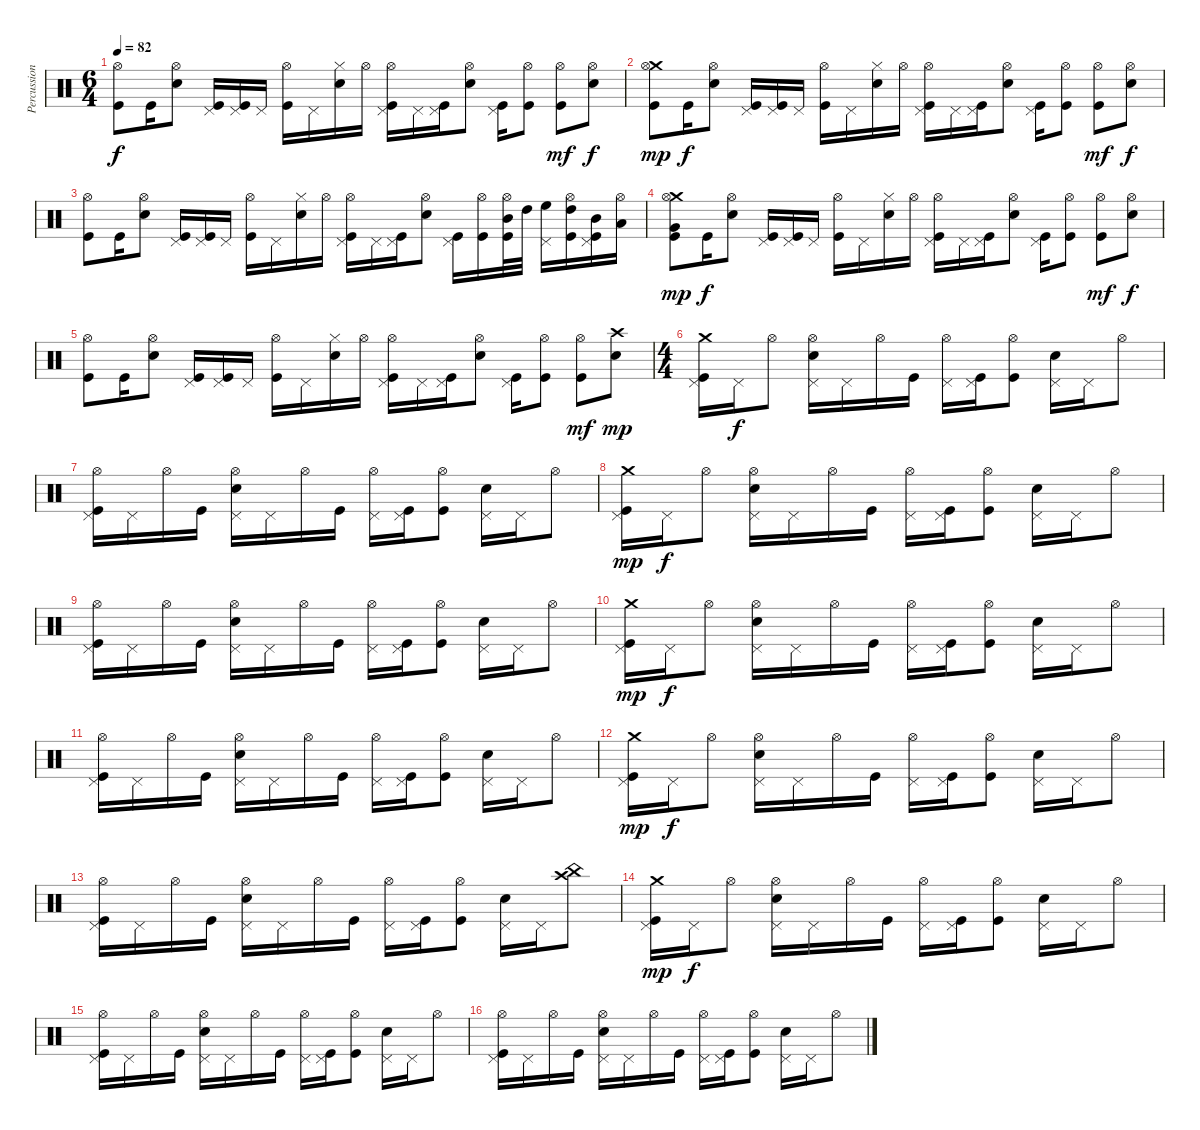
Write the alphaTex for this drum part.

\track ("Percussions" "Percussion") {instrument percussion}
\staff {score}
\articulation defaults
\ts (6 4)
\tempo 82
\clef neutral
\ks c
("Hi-Hat (open)" "Kick (hit)").8{dy f} "Kick (hit)".16 ("Hi-Hat (open)" "Electric Snare (hit)").8 ("Pedal Hi-Hat (hit)" "Kick (hit)").16 ("Pedal Hi-Hat (hit)" "Kick (hit)").16 "Pedal Hi-Hat (hit)".16 ("Hi-Hat (open)" "Kick (hit)").16 "Pedal Hi-Hat (hit)".16 ("Hi-Hat (closed)" "Electric Snare (hit)").16 "Hi-Hat (open)".16 ("Hi-Hat (open)" "Pedal Hi-Hat (hit)" "Kick (hit)").16 "Pedal Hi-Hat (hit)".16 ("Pedal Hi-Hat (hit)" "Kick (hit)").16 ("Hi-Hat (open)" "Electric Snare (hit)").8 ("Pedal Hi-Hat (hit)" "Kick (hit)").16 ("Hi-Hat (open)" "Kick (hit)").8 ("Hi-Hat (open)" "Kick (hit)").8{dy mf} ("Hi-Hat (open)" "Electric Snare (hit)").8{dy f} |
("Crash medium (hit)" "Hi-Hat (open)" "Kick (hit)").8{dy mp} "Kick (hit)".16{dy f} ("Hi-Hat (open)" "Electric Snare (hit)").8 ("Pedal Hi-Hat (hit)" "Kick (hit)").16 ("Pedal Hi-Hat (hit)" "Kick (hit)").16 "Pedal Hi-Hat (hit)".16 ("Hi-Hat (open)" "Kick (hit)").16 "Pedal Hi-Hat (hit)".16 ("Hi-Hat (closed)" "Electric Snare (hit)").16 "Hi-Hat (open)".16 ("Hi-Hat (open)" "Pedal Hi-Hat (hit)" "Kick (hit)").16 "Pedal Hi-Hat (hit)".16 ("Pedal Hi-Hat (hit)" "Kick (hit)").16 ("Hi-Hat (open)" "Electric Snare (hit)").8 ("Pedal Hi-Hat (hit)" "Kick (hit)").16 ("Hi-Hat (open)" "Kick (hit)").8 ("Hi-Hat (open)" "Kick (hit)").8{dy mf} ("Hi-Hat (open)" "Electric Snare (hit)").8{dy f} |
("Hi-Hat (open)" "Kick (hit)").8 "Kick (hit)".16 ("Hi-Hat (open)" "Electric Snare (hit)").8 ("Pedal Hi-Hat (hit)" "Kick (hit)").16 ("Pedal Hi-Hat (hit)" "Kick (hit)").16 "Pedal Hi-Hat (hit)".16 ("Hi-Hat (open)" "Kick (hit)").16 "Pedal Hi-Hat (hit)".16 ("Hi-Hat (closed)" "Electric Snare (hit)").16 "Hi-Hat (open)".16 ("Hi-Hat (open)" "Pedal Hi-Hat (hit)" "Kick (hit)").16 "Pedal Hi-Hat (hit)".16 ("Pedal Hi-Hat (hit)" "Kick (hit)").16 ("Hi-Hat (open)" "Electric Snare (hit)").8 ("Pedal Hi-Hat (hit)" "Kick (hit)").16 ("Hi-Hat (open)" "Kick (hit)").16 ("Hi-Hat (open)" "Mid Tom (hit)" "Kick (hit)").32 "High Tom (hit)".32 ("Pedal Hi-Hat (hit)" "High Floor Tom (hit)").16 ("Hi-Hat (open)" "High Tom (hit)" "Kick (hit)").16 ("Pedal Hi-Hat (hit)" "Mid Tom (hit)" "Kick (hit)").16 ("Hi-Hat (open)" "Low Tom (hit)").16 |
("Crash medium (hit)" "Hi-Hat (open)" "Very Low Tom (hit)" "Kick (hit)").8{dy mp} "Kick (hit)".16{dy f} ("Hi-Hat (open)" "Electric Snare (hit)").8 ("Pedal Hi-Hat (hit)" "Kick (hit)").16 ("Pedal Hi-Hat (hit)" "Kick (hit)").16 "Pedal Hi-Hat (hit)".16 ("Hi-Hat (open)" "Kick (hit)").16 "Pedal Hi-Hat (hit)".16 ("Hi-Hat (closed)" "Electric Snare (hit)").16 "Hi-Hat (open)".16 ("Hi-Hat (open)" "Pedal Hi-Hat (hit)" "Kick (hit)").16 "Pedal Hi-Hat (hit)".16 ("Pedal Hi-Hat (hit)" "Kick (hit)").16 ("Hi-Hat (open)" "Electric Snare (hit)").8 ("Pedal Hi-Hat (hit)" "Kick (hit)").16 ("Hi-Hat (open)" "Kick (hit)").8 ("Hi-Hat (open)" "Kick (hit)").8{dy mf} ("Hi-Hat (open)" "Electric Snare (hit)").8{dy f} |
("Hi-Hat (open)" "Kick (hit)").8 "Kick (hit)".16 ("Hi-Hat (open)" "Electric Snare (hit)").8 ("Pedal Hi-Hat (hit)" "Kick (hit)").16 ("Pedal Hi-Hat (hit)" "Kick (hit)").16 "Pedal Hi-Hat (hit)".16 ("Hi-Hat (open)" "Kick (hit)").16 "Pedal Hi-Hat (hit)".16 ("Hi-Hat (closed)" "Electric Snare (hit)").16 "Hi-Hat (open)".16 ("Hi-Hat (open)" "Pedal Hi-Hat (hit)" "Kick (hit)").16 "Pedal Hi-Hat (hit)".16 ("Pedal Hi-Hat (hit)" "Kick (hit)").16 ("Hi-Hat (open)" "Electric Snare (hit)").8 ("Pedal Hi-Hat (hit)" "Kick (hit)").16 ("Hi-Hat (open)" "Kick (hit)").8 ("Hi-Hat (open)" "Kick (hit)").8{dy mf} ("Crash high (hit)" "Electric Snare (hit)").8{dy mp} |
\ts (4 4)
("Crash medium (hit)" "Pedal Hi-Hat (hit)" "Kick (hit)").16 "Pedal Hi-Hat (hit)".16{dy f} "Hi-Hat (open)".8 ("Hi-Hat (open)" "Pedal Hi-Hat (hit)" "Electric Snare (hit)").16 "Pedal Hi-Hat (hit)".16 "Hi-Hat (open)".16 "Kick (hit)".16 ("Hi-Hat (open)" "Pedal Hi-Hat (hit)").16 ("Pedal Hi-Hat (hit)" "Kick (hit)").16 ("Hi-Hat (open)" "Kick (hit)").8 ("Pedal Hi-Hat (hit)" "Electric Snare (hit)").16 "Pedal Hi-Hat (hit)".16 "Hi-Hat (open)".8 |
("Hi-Hat (open)" "Pedal Hi-Hat (hit)" "Kick (hit)").16 "Pedal Hi-Hat (hit)".16 "Hi-Hat (open)".16 "Kick (hit)".16 ("Hi-Hat (open)" "Pedal Hi-Hat (hit)" "Electric Snare (hit)").16 "Pedal Hi-Hat (hit)".16 "Hi-Hat (open)".16 "Kick (hit)".16 ("Hi-Hat (open)" "Pedal Hi-Hat (hit)").16 ("Pedal Hi-Hat (hit)" "Kick (hit)").16 ("Hi-Hat (open)" "Kick (hit)").8 ("Pedal Hi-Hat (hit)" "Electric Snare (hit)").16 "Pedal Hi-Hat (hit)".16 "Hi-Hat (open)".8 |
("Crash medium (hit)" "Pedal Hi-Hat (hit)" "Kick (hit)").16{dy mp} "Pedal Hi-Hat (hit)".16{dy f} "Hi-Hat (open)".8 ("Hi-Hat (open)" "Pedal Hi-Hat (hit)" "Electric Snare (hit)").16 "Pedal Hi-Hat (hit)".16 "Hi-Hat (open)".16 "Kick (hit)".16 ("Hi-Hat (open)" "Pedal Hi-Hat (hit)").16 ("Pedal Hi-Hat (hit)" "Kick (hit)").16 ("Hi-Hat (open)" "Kick (hit)").8 ("Pedal Hi-Hat (hit)" "Electric Snare (hit)").16 "Pedal Hi-Hat (hit)".16 "Hi-Hat (open)".8 |
("Hi-Hat (open)" "Pedal Hi-Hat (hit)" "Kick (hit)").16 "Pedal Hi-Hat (hit)".16 "Hi-Hat (open)".16 "Kick (hit)".16 ("Hi-Hat (open)" "Pedal Hi-Hat (hit)" "Electric Snare (hit)").16 "Pedal Hi-Hat (hit)".16 "Hi-Hat (open)".16 "Kick (hit)".16 ("Hi-Hat (open)" "Pedal Hi-Hat (hit)").16 ("Pedal Hi-Hat (hit)" "Kick (hit)").16 ("Hi-Hat (open)" "Kick (hit)").8 ("Pedal Hi-Hat (hit)" "Electric Snare (hit)").16 "Pedal Hi-Hat (hit)".16 "Hi-Hat (open)".8 |
("Crash medium (hit)" "Pedal Hi-Hat (hit)" "Kick (hit)").16{dy mp} "Pedal Hi-Hat (hit)".16{dy f} "Hi-Hat (open)".8 ("Hi-Hat (open)" "Pedal Hi-Hat (hit)" "Electric Snare (hit)").16 "Pedal Hi-Hat (hit)".16 "Hi-Hat (open)".16 "Kick (hit)".16 ("Hi-Hat (open)" "Pedal Hi-Hat (hit)").16 ("Pedal Hi-Hat (hit)" "Kick (hit)").16 ("Hi-Hat (open)" "Kick (hit)").8 ("Pedal Hi-Hat (hit)" "Electric Snare (hit)").16 "Pedal Hi-Hat (hit)".16 "Hi-Hat (open)".8 |
("Hi-Hat (open)" "Pedal Hi-Hat (hit)" "Kick (hit)").16 "Pedal Hi-Hat (hit)".16 "Hi-Hat (open)".16 "Kick (hit)".16 ("Hi-Hat (open)" "Pedal Hi-Hat (hit)" "Electric Snare (hit)").16 "Pedal Hi-Hat (hit)".16 "Hi-Hat (open)".16 "Kick (hit)".16 ("Hi-Hat (open)" "Pedal Hi-Hat (hit)").16 ("Pedal Hi-Hat (hit)" "Kick (hit)").16 ("Hi-Hat (open)" "Kick (hit)").8 ("Pedal Hi-Hat (hit)" "Electric Snare (hit)").16 "Pedal Hi-Hat (hit)".16 "Hi-Hat (open)".8 |
("Crash medium (hit)" "Pedal Hi-Hat (hit)" "Kick (hit)").16{dy mp} "Pedal Hi-Hat (hit)".16{dy f} "Hi-Hat (open)".8 ("Hi-Hat (open)" "Pedal Hi-Hat (hit)" "Electric Snare (hit)").16 "Pedal Hi-Hat (hit)".16 "Hi-Hat (open)".16 "Kick (hit)".16 ("Hi-Hat (open)" "Pedal Hi-Hat (hit)").16 ("Pedal Hi-Hat (hit)" "Kick (hit)").16 ("Hi-Hat (open)" "Kick (hit)").8 ("Pedal Hi-Hat (hit)" "Electric Snare (hit)").16 "Pedal Hi-Hat (hit)".16 "Hi-Hat (open)".8 |
("Hi-Hat (open)" "Pedal Hi-Hat (hit)" "Kick (hit)").16 "Pedal Hi-Hat (hit)".16 "Hi-Hat (open)".16 "Kick (hit)".16 ("Hi-Hat (open)" "Pedal Hi-Hat (hit)" "Electric Snare (hit)").16 "Pedal Hi-Hat (hit)".16 "Hi-Hat (open)".16 "Kick (hit)".16 ("Hi-Hat (open)" "Pedal Hi-Hat (hit)").16 ("Pedal Hi-Hat (hit)" "Kick (hit)").16 ("Hi-Hat (open)" "Kick (hit)").8 ("Pedal Hi-Hat (hit)" "Electric Snare (hit)").16 "Pedal Hi-Hat (hit)".16 ("China (hit)" "Crash high (hit)").8 |
("Crash medium (hit)" "Pedal Hi-Hat (hit)" "Kick (hit)").16{dy mp} "Pedal Hi-Hat (hit)".16{dy f} "Hi-Hat (open)".8 ("Hi-Hat (open)" "Pedal Hi-Hat (hit)" "Electric Snare (hit)").16 "Pedal Hi-Hat (hit)".16 "Hi-Hat (open)".16 "Kick (hit)".16 ("Hi-Hat (open)" "Pedal Hi-Hat (hit)").16 ("Pedal Hi-Hat (hit)" "Kick (hit)").16 ("Hi-Hat (open)" "Kick (hit)").8 ("Pedal Hi-Hat (hit)" "Electric Snare (hit)").16 "Pedal Hi-Hat (hit)".16 "Hi-Hat (open)".8 |
("Hi-Hat (open)" "Pedal Hi-Hat (hit)" "Kick (hit)").16 "Pedal Hi-Hat (hit)".16 "Hi-Hat (open)".16 "Kick (hit)".16 ("Hi-Hat (open)" "Pedal Hi-Hat (hit)" "Electric Snare (hit)").16 "Pedal Hi-Hat (hit)".16 "Hi-Hat (open)".16 "Kick (hit)".16 ("Hi-Hat (open)" "Pedal Hi-Hat (hit)").16 ("Pedal Hi-Hat (hit)" "Kick (hit)").16 ("Hi-Hat (open)" "Kick (hit)").8 ("Pedal Hi-Hat (hit)" "Electric Snare (hit)").16 "Pedal Hi-Hat (hit)".16 "Hi-Hat (open)".8 |
("Hi-Hat (open)" "Pedal Hi-Hat (hit)" "Kick (hit)").16 "Pedal Hi-Hat (hit)".16 "Hi-Hat (open)".16 "Kick (hit)".16 ("Hi-Hat (open)" "Pedal Hi-Hat (hit)" "Electric Snare (hit)").16 "Pedal Hi-Hat (hit)".16 "Hi-Hat (open)".16 "Kick (hit)".16 ("Hi-Hat (open)" "Pedal Hi-Hat (hit)").16 ("Pedal Hi-Hat (hit)" "Kick (hit)").16 ("Hi-Hat (open)" "Kick (hit)").8 ("Pedal Hi-Hat (hit)" "Electric Snare (hit)").16 "Pedal Hi-Hat (hit)".16 "Hi-Hat (open)".8
